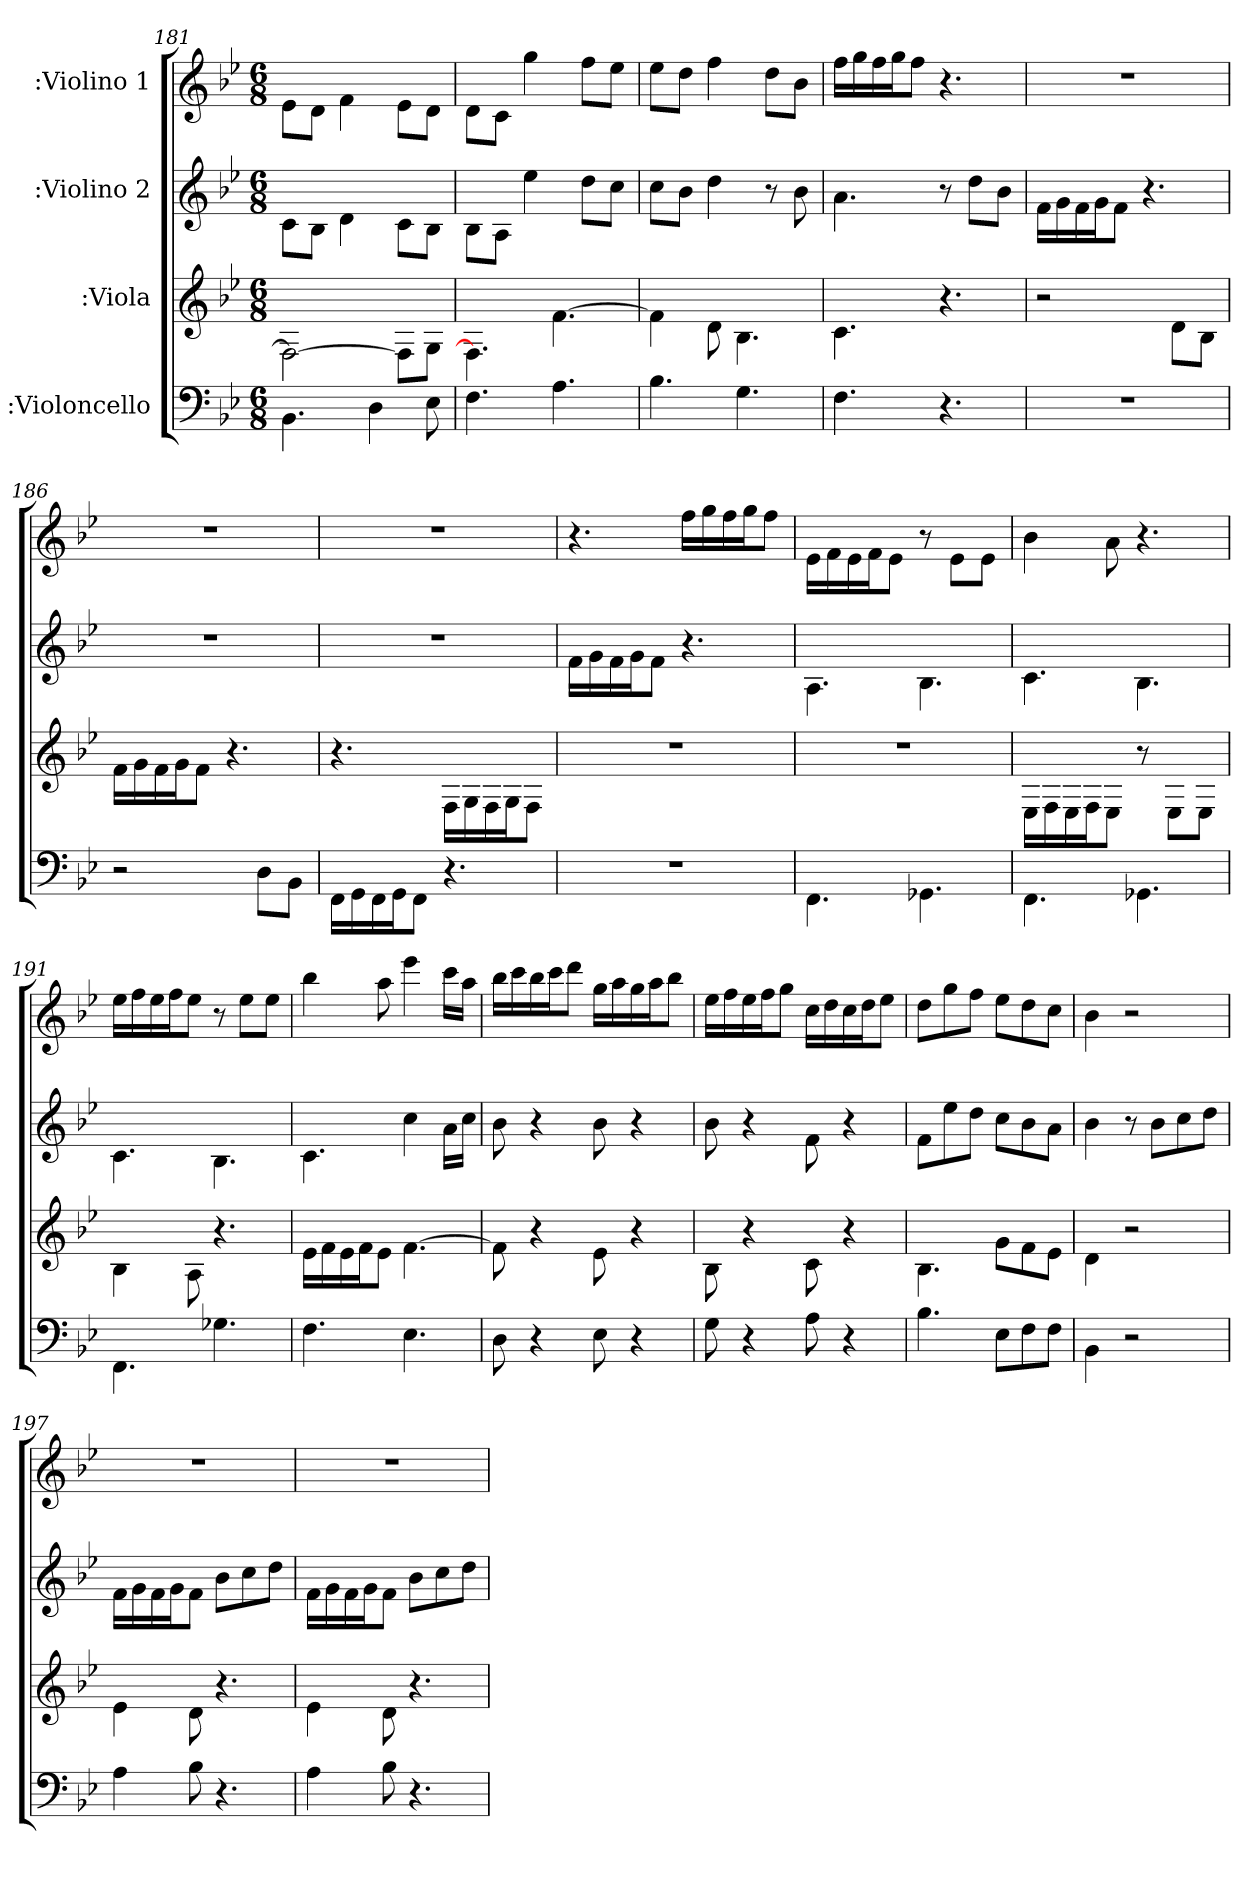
**kern	**kern	**kern	**kern
*part4	*part3	*part2	*part1
*staff4	*staff3	*staff2	*staff1
*I":Violoncello	*I":Viola	*I":Violino 2	*I":Violino 1
*k[b-e-]	*k[b-e-]	*k[b-e-]	*k[b-e-]
*B-:	*B-:	*B-:	*B-:
*M6/8	*M6/8	*M6/8	*M6/8
=181	=181	=181	=181
4.BB-\	2F\_	8c\L	8e-\L
.	.	8B-\J	8d\J
.	.	4d\	4f\
4D\	.	.	.
.	8F\L]	8c\L	8e-\L
8E-\	8G\J	8B-\J	8d\J
=182	=182	=182	=182
4.F\	4.F\]	8B-\L	8d\L
.	.	8A\J	8c\J
.	.	4ee-\	4gg\
4.A\	[4.f\	.	.
.	.	8dd\L	8ff\L
.	.	8cc\J	8ee-\J
=183	=183	=183	=183
4.B-\	4f\]	8cc\L	8ee-\L
.	.	8b-\J	8dd\J
.	8d\	4dd\	4ff\
4.G\	4.B-\	.	.
.	.	8r	8dd\L
.	.	8b-\	8b-\J
=184	=184	=184	=184
4.F\	4.c\	4.a\	16ff\LL
.	.	.	16gg\
.	.	.	16ff\
.	.	.	16gg\J
.	.	.	8ff\J
4.r	4.r	8r	4.r
.	.	8dd\L	.
.	.	8b-\J	.
=185	=185	=185	=185
2.r	2r	16f\LL	2.r
.	.	16g\	.
.	.	16f\	.
.	.	16g\J	.
.	.	8f\J	.
.	.	4.r	.
.	8d\L	.	.
.	8B-\J	.	.
=186	=186	=186	=186
2r	16f\LL	2.r	2.r
.	16g\	.	.
.	16f\	.	.
.	16g\J	.	.
.	8f\J	.	.
.	4.r	.	.
8D\L	.	.	.
8BB-\J	.	.	.
=187	=187	=187	=187
16FF\LL	4.r	2.r	2.r
16GG\	.	.	.
16FF\	.	.	.
16GG\J	.	.	.
8FF\J	.	.	.
4.r	16F\LL	.	.
.	16G\	.	.
.	16F\	.	.
.	16G\J	.	.
.	8F\J	.	.
=188	=188	=188	=188
2.r	2.r	16f\LL	4.r
.	.	16g\	.
.	.	16f\	.
.	.	16g\J	.
.	.	8f\J	.
.	.	4.r	16ff\LL
.	.	.	16gg\
.	.	.	16ff\
.	.	.	16gg\J
.	.	.	8ff\J
=189	=189	=189	=189
4.FF\	2.r	4.A\	16e-\LL
.	.	.	16f\
.	.	.	16e-\
.	.	.	16f\J
.	.	.	8e-\J
4.GG-X\	.	4.B-\	8r
.	.	.	8e-\L
.	.	.	8e-\J
=190	=190	=190	=190
4.FF\	16E-\LL	4.c\	4b-\
.	16F\	.	.
.	16E-\	.	.
.	16F\J	.	.
.	8E-\J	.	8a\
4.GG-X\	8r	4.B-\	4.r
.	8E-\L	.	.
.	8E-\J	.	.
=191	=191	=191	=191
4.FF\	4B-\	4.c\	16ee-\LL
.	.	.	16ff\
.	.	.	16ee-\
.	.	.	16ff\J
.	8A\	.	8ee-\J
4.G-X\	4.r	4.B-\	8r
.	.	.	8ee-\L
.	.	.	8ee-\J
=192	=192	=192	=192
4.F\	16e-\LL	4.c\	4bb-\
.	16f\	.	.
.	16e-\	.	.
.	16f\J	.	.
.	8e-\J	.	8aa\
4.E-\	[4.f\	4cc\	4eee-\
.	.	16a\LL	16ccc\LL
.	.	16cc\JJ	16aa\JJ
=193	=193	=193	=193
8D\	8f\]	8b-\	16bb-\LL
.	.	.	16ccc\
4r	4r	4r	16bb-\
.	.	.	16ccc\J
.	.	.	8ddd\J
8E-\	8e-\	8b-\	16gg\LL
.	.	.	16aa\
4r	4r	4r	16gg\
.	.	.	16aa\J
.	.	.	8bb-\J
=194	=194	=194	=194
8G\	8B-\	8b-\	16ee-\LL
.	.	.	16ff\
4r	4r	4r	16ee-\
.	.	.	16ff\J
.	.	.	8gg\J
8A\	8c\	8f\	16cc\LL
.	.	.	16dd\
4r	4r	4r	16cc\
.	.	.	16dd\J
.	.	.	8ee-\J
=195	=195	=195	=195
4.B-\	4.B-\	8f\L	8dd\L
.	.	8ee-\	8gg\
.	.	8dd\J	8ff\J
8E-\L	8g\L	8cc\L	8ee-\L
8F\	8f\	8b-\	8dd\
8F\J	8e-\J	8a\J	8cc\J
=196	=196	=196	=196
4BB-\	4d\	4b-\	4b-\
2r	2r	8r	2r
.	.	8b-\L	.
.	.	8cc\	.
.	.	8dd\J	.
=197	=197	=197	=197
4A\	4e-\	16f\LL	2.r
.	.	16g\	.
.	.	16f\	.
.	.	16g\J	.
8B-\	8d\	8f\J	.
4.r	4.r	8b-\L	.
.	.	8cc\	.
.	.	8dd\J	.
=198	=198	=198	=198
4A\	4e-\	16f\LL	2.r
.	.	16g\	.
.	.	16f\	.
.	.	16g\J	.
8B-\	8d\	8f\J	.
4.r	4.r	8b-\L	.
.	.	8cc\	.
.	.	8dd\J	.
=	=	=	=
*-	*-	*-	*-
